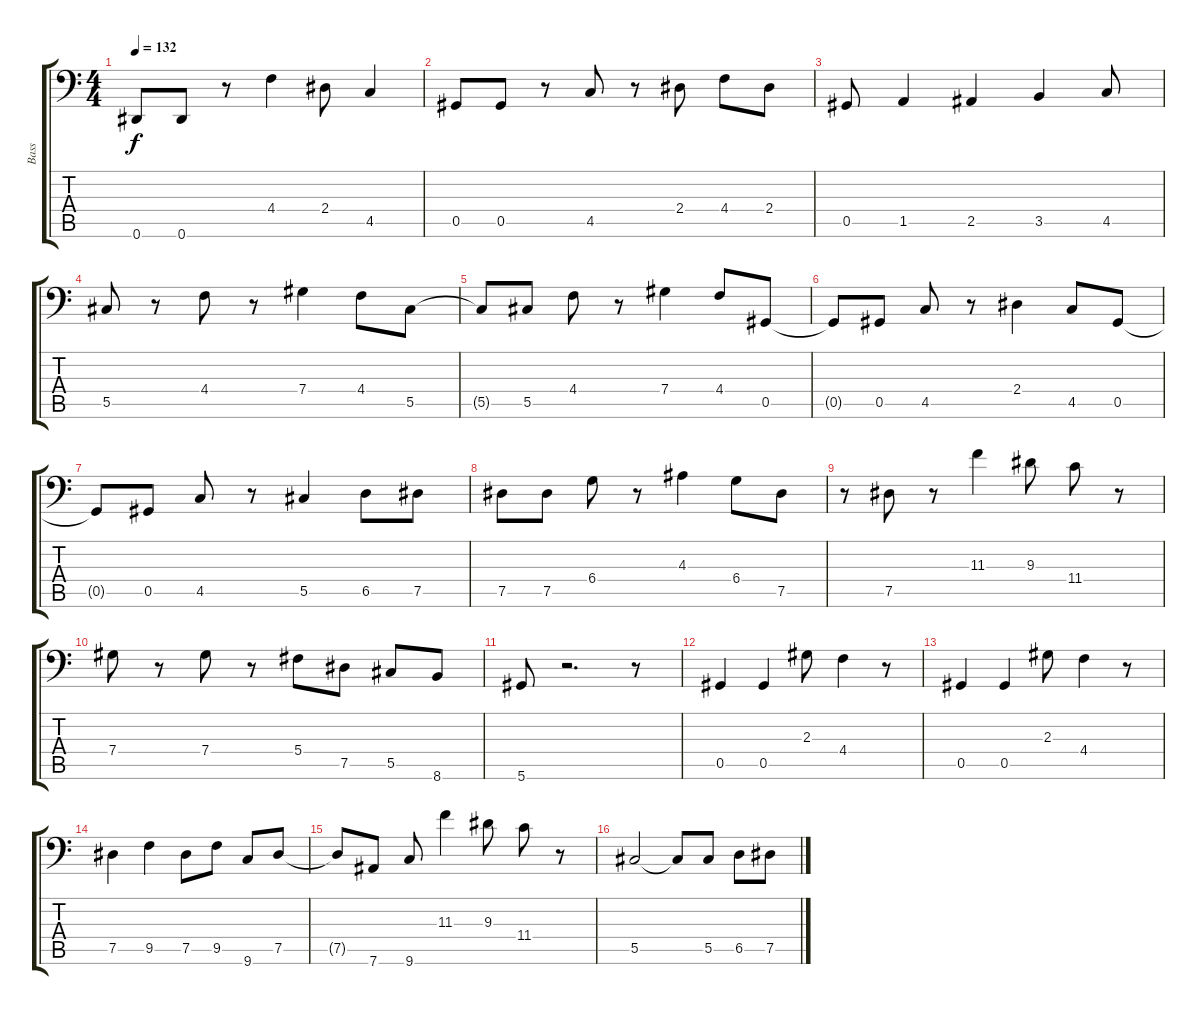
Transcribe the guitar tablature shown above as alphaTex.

\track ("Bass" "Bass") {instrument electricbasspick}
\staff {score tabs}
\tuning (Eb3 Bb2 Gb2 Db2 Ab1 Eb1) {hide}
\ts (4 4)
\tempo 132
\clef f4
\ks c
0.6.8{dy f} 0.6.8 r.8 4.4.4 2.4.8 4.5.4 |
0.5.8 0.5.8 r.8 4.5.8 r.8 2.4.8 4.4.8 2.4.8 |
0.5.8 1.5.4 2.5.4 3.5.4 4.5.8 |
5.5.8 r.8 4.4.8 r.8 7.4.4 4.4.8 5.5.8 |
5.5{t}.8 5.5.8 4.4.8 r.8 7.4.4 4.4.8 0.5.8 |
0.5{t}.8 0.5.8 4.5.8 r.8 2.4.4 4.5.8 0.5.8 |
0.5{t}.8 0.5.8 4.5.8 r.8 5.5.4 6.5.8 7.5.8 |
7.5.8 7.5.8 6.4.8 r.8 4.3.4 6.4.8 7.5.8 |
r.8 7.5.8 r.8 11.3.4 9.3.8 11.4.8 r.8 |
7.4.8 r.8 7.4.8 r.8 5.4.8 7.5.8 5.5.8 8.6.8 |
5.6.8 r.2{d} r.8 |
0.5.4 0.5.4 2.3.8 4.4.4 r.8 |
0.5.4 0.5.4 2.3.8 4.4.4 r.8 |
7.5.4 9.5.4 7.5.8 9.5.8 9.6.8 7.5.8 |
7.5{t}.8 7.6.8 9.6.8 11.3.4 9.3.8 11.4.8 r.8 |
5.5.2 5.5{t}.8 5.5.8 6.5.8 7.5.8
